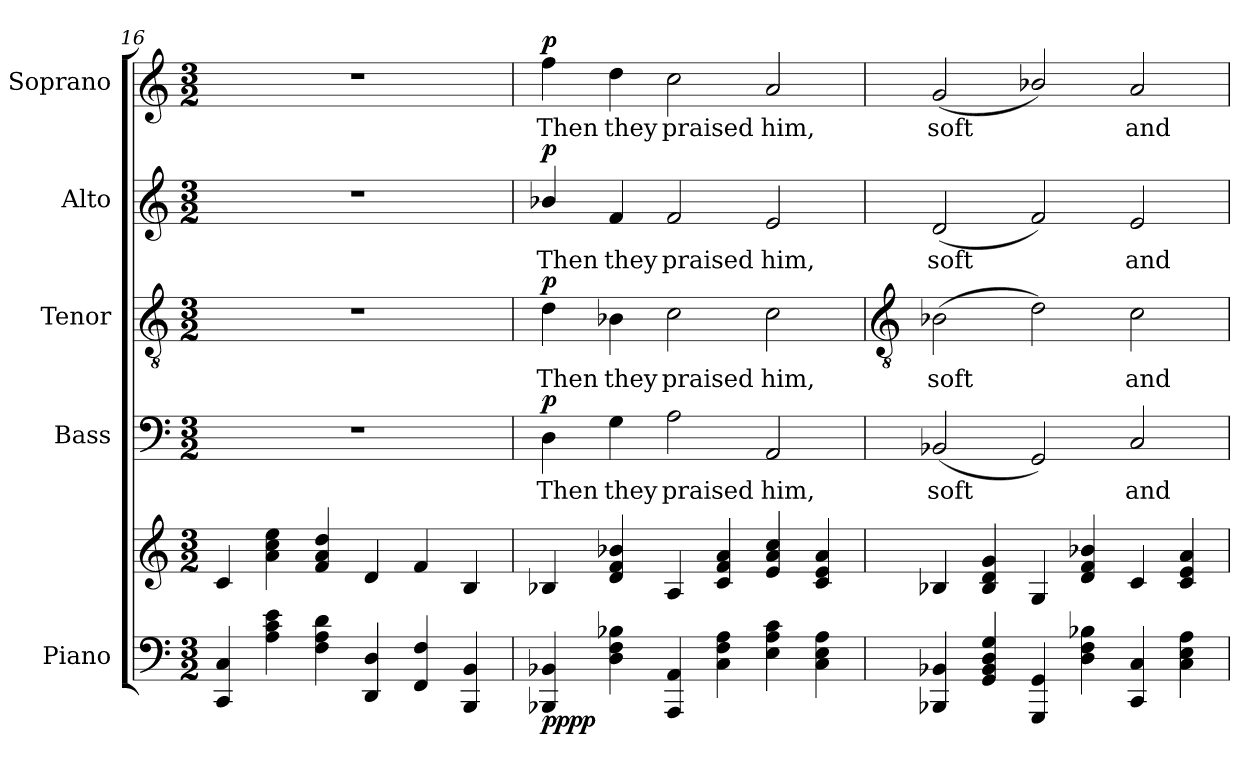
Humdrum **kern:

**kern	**kern	**dynam	**kern	**text	**dynam	**kern	**text	**dynam	**kern	**text	**dynam	**kern	**text	**dynam
*part5	*part5	*part5	*part4	*part4	*part4	*part3	*part3	*part3	*part2	*part2	*part2	*part1	*part1	*part1
*staff6	*staff5	*staff5/6	*staff4	*staff4	*staff4	*staff3	*staff3	*staff3	*staff2	*staff2	*staff2	*staff1	*staff1	*staff1
*I"Piano	*	*	*I"Bass	*	*	*I"Tenor	*	*	*I"Alto	*	*	*I"Soprano	*	*
*	*	*	*I'B	*	*	*I'T	*	*	*I'A	*	*	*I'S	*	*
*clefF4	*clefG2	*	*clefF4	*	*	*clefGv2	*	*	*clefG2	*	*	*clefG2	*	*
*k[]	*k[]	*	*k[]	*	*	*k[]	*	*	*k[]	*	*	*k[]	*	*
*C:	*C:	*	*C:	*	*	*C:	*	*	*C:	*	*	*C:	*	*
*M3/2	*M3/2	*	*M3/2	*	*	*M3/2	*	*	*M3/2	*	*	*M3/2	*	*
=16	=16	=16	=16	=16	=16	=16	=16	=16	=16	=16	=16	=16	=16	=16
!	!	!	!LO:N:vis=1	!	!	!LO:N:vis=1	!	!	!LO:N:vis=1	!	!	!LO:N:vis=1	!	!
4CC 4C	4c	.	1.r	.	.	1.r	.	.	1.r	.	.	1.r	.	.
4A 4c 4e	4a 4cc 4ee	.	.	.	.	.	.	.	.	.	.	.	.	.
4F 4A 4d	4f 4a 4dd	.	.	.	.	.	.	.	.	.	.	.	.	.
4DD 4D	4d	.	.	.	.	.	.	.	.	.	.	.	.	.
4FF 4F	4f	.	.	.	.	.	.	.	.	.	.	.	.	.
4BBB 4BB	4B	.	.	.	.	.	.	.	.	.	.	.	.	.
=17	=17	=17	=17	=17	=17	=17	=17	=17	=17	=17	=17	=17	=17	=17
!	!	!LO:DY:b=2	!	!LO:LY:b	!	!	!LO:LY:b	!	!	!LO:LY:b	!	!	!LO:LY:b	!
!	!	!LO:DY:n=1:b	!	!	!LO:DY:b	!	!	!LO:DY:b	!	!	!LO:DY:b	!	!	!LO:DY:b
4BBB-X 4BB-X	4B-X	pp pp	4D	Then	p	4d	Then	p	4b-X/	Then	p	4ff	Then	p
!	!	!	!	!LO:LY:b	!	!	!LO:LY:b	!	!	!LO:LY:b	!	!	!LO:LY:b	!
4D 4F 4B-X	4d 4f 4b-X	.	4G	they	.	4B-X	they	.	4f	they	.	4dd	they	.
!	!	!	!	!LO:LY:b	!	!	!LO:LY:b	!	!	!LO:LY:b	!	!	!LO:LY:b	!
4AAA 4AA	4A	.	2A	praised	.	2c	praised	.	2f	praised	.	2cc	praised	.
4C 4F 4A	4c 4f 4a	.	.	.	.	.	.	.	.	.	.	.	.	.
!	!	!	!	!LO:LY:b	!	!	!LO:LY:b	!	!	!LO:LY:b	!	!	!LO:LY:b	!
4E 4A 4c	4e 4a 4cc	.	2AA	him,	.	2c	him,	.	2e	him,	.	2a	him,	.
4C 4E 4A	4c 4e 4a	.	.	.	.	.	.	.	.	.	.	.	.	.
!!LO:LB:g=z
=18	=18	=18	=18	=18	=18	=18	=18	=18	=18	=18	=18	=18	=18	=18
*	*	*	*	*	*	*clefGv2	*	*	*	*	*	*	*	*
!	!	!	!	!LO:LY:b	!	!	!LO:LY:b	!	!	!LO:LY:b	!	!	!LO:LY:b	!
4BBB-X 4BB-X	4B-X	.	(<2BB-X	soft	.	(>2B-X	soft	.	(<2d	soft	.	(<2g	soft	.
4GG 4BB- 4D 4G	4B- 4d 4g	.	.	.	.	.	.	.	.	.	.	.	.	.
4GGG 4GG	4G	.	2GG)	.	.	2d)	.	.	2f)	.	.	2b-X/)	.	.
4D 4F 4B-X	4d 4f 4b-X	.	.	.	.	.	.	.	.	.	.	.	.	.
!	!	!	!	!LO:LY:b	!	!	!LO:LY:b	!	!	!LO:LY:b	!	!	!LO:LY:b	!
4CC 4C	4c	.	2C	and	.	2c	and	.	2e	and	.	2a	and	.
4C 4E 4A	4c 4e 4a	.	.	.	.	.	.	.	.	.	.	.	.	.
=	=	=	=	=	=	=	=	=	=	=	=	=	=	=
*-	*-	*-	*-	*-	*-	*-	*-	*-	*-	*-	*-	*-	*-	*-
